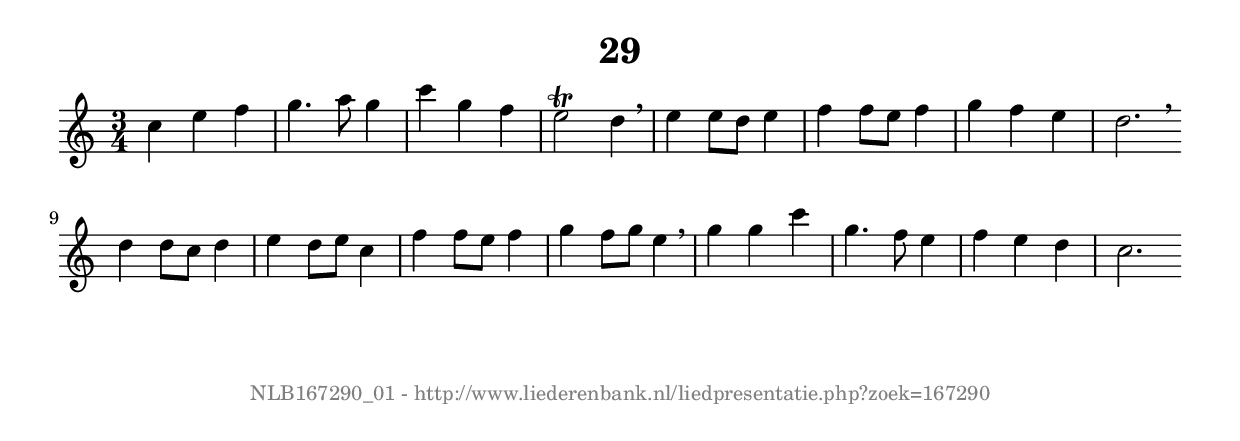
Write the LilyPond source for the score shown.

%
% produced by wce2krn 1.64 (7 June 2014)
%
\version"2.16"
#(append! paper-alist '(("long" . (cons (* 210 mm) (* 2000 mm)))))
#(set-default-paper-size "long")
sb = {\breathe}
mBreak = {\breathe }
bBreak = {\breathe }
x = {\once\override NoteHead #'style = #'cross }
gl=\glissando
itime={\override Staff.TimeSignature #'stencil = ##f }
ficta = {\once\set suggestAccidentals = ##t}
fine = {\once\override Score.RehearsalMark #'self-alignment-X = #1 \mark \markup {\italic{Fine}}}
dc = {\once\override Score.RehearsalMark #'self-alignment-X = #1 \mark \markup {\italic{D.C.}}}
dcf = {\once\override Score.RehearsalMark #'self-alignment-X = #1 \mark \markup {\italic{D.C. al Fine}}}
dcc = {\once\override Score.RehearsalMark #'self-alignment-X = #1 \mark \markup {\italic{D.C. al Coda}}}
ds = {\once\override Score.RehearsalMark #'self-alignment-X = #1 \mark \markup {\italic{D.S.}}}
dsf = {\once\override Score.RehearsalMark #'self-alignment-X = #1 \mark \markup {\italic{D.S. al Fine}}}
dsc = {\once\override Score.RehearsalMark #'self-alignment-X = #1 \mark \markup {\italic{D.S. al Coda}}}
pv = {\set Score.repeatCommands = #'((volta "1"))}
sv = {\set Score.repeatCommands = #'((volta "2"))}
tv = {\set Score.repeatCommands = #'((volta "3"))}
qv = {\set Score.repeatCommands = #'((volta "4"))}
xv = {\set Score.repeatCommands = #'((volta #f))}
\header{ tagline = ""
title = "29"
}
\score {{
\key c \major
\relative g'
{
\set melismaBusyProperties = #'()
\time 3/4
\tempo 4=120
\override Score.MetronomeMark #'transparent = ##t
\override Score.RehearsalMark #'break-visibility = #(vector #t #t #f)
c4 e f g4. a8 g4 c g f e2^\trill d4 \sb e e8 d e4 f f8 e f4 g f e d2. \bar ":|:" \bBreak
d4 d8 c d4 e d8 e c4 f f8 e f4 g f8 g e4 \sb g g c g4. f8 e4 f4 e d c2. \bar ":|"
 }}
 \midi { }
 \layout {
            indent = 0.0\cm
}
}
\markup { \vspace #0 } \markup { \with-color #grey \fill-line { \center-column { \smaller "NLB167290_01 - http://www.liederenbank.nl/liedpresentatie.php?zoek=167290" } } }
